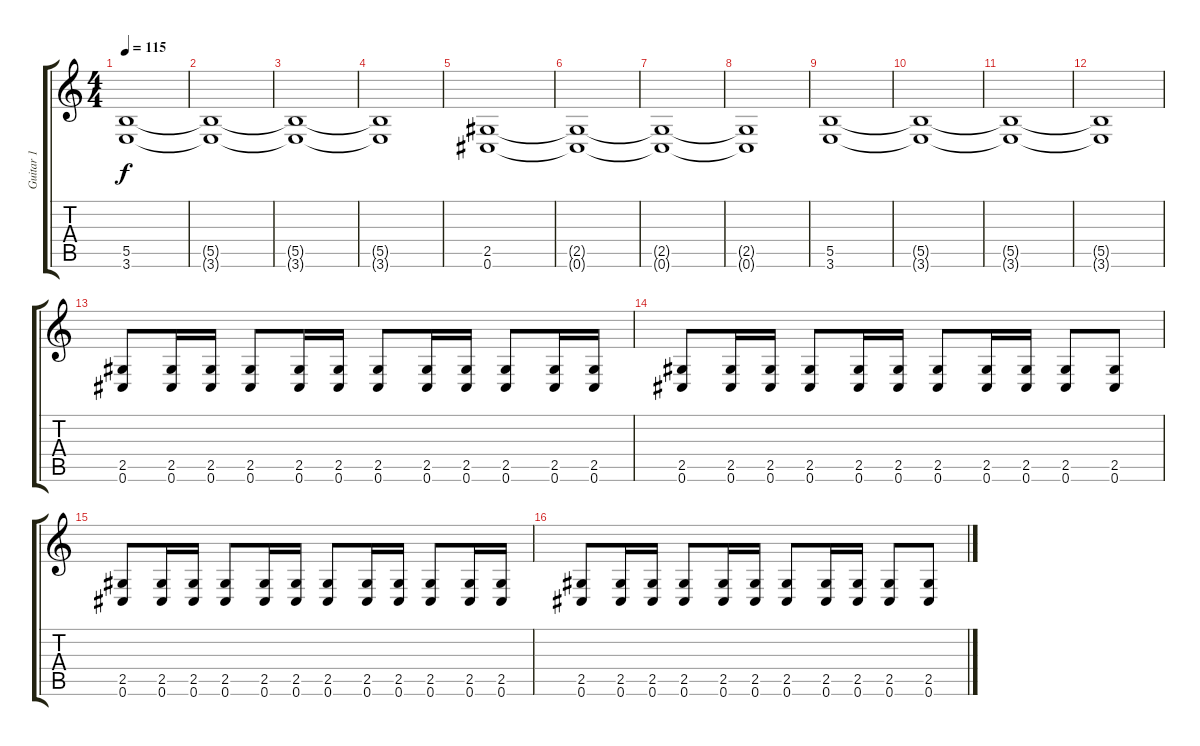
\track ("Guitar 1" "Guitar 1") {instrument distortionguitar}
\staff {score tabs}
\tuning (Db4 Ab3 E3 B2 Gb2 Db2) {hide}
\ts (4 4)
\tempo 115
\clef g2
\ks c
(5.5 3.6).1{dy f} |
(5.5{t} 3.6{t}).1 |
(5.5{t} 3.6{t}).1 |
(5.5{t} 3.6{t}).1 |
(2.5 0.6).1 |
(2.5{t} 0.6{t}).1 |
(2.5{t} 0.6{t}).1 |
(2.5{t} 0.6{t}).1 |
(5.5 3.6).1 |
(5.5{t} 3.6{t}).1 |
(5.5{t} 3.6{t}).1 |
(5.5{t} 3.6{t}).1 |
(2.5 0.6).8 (2.5 0.6).16 (2.5 0.6).16 (2.5 0.6).8 (2.5 0.6).16 (2.5 0.6).16 (2.5 0.6).8 (2.5 0.6).16 (2.5 0.6).16 (2.5 0.6).8 (2.5 0.6).16 (2.5 0.6).16 |
(2.5 0.6).8 (2.5 0.6).16 (2.5 0.6).16 (2.5 0.6).8 (2.5 0.6).16 (2.5 0.6).16 (2.5 0.6).8 (2.5 0.6).16 (2.5 0.6).16 (2.5 0.6).8 (2.5 0.6).8 |
(2.5 0.6).8 (2.5 0.6).16 (2.5 0.6).16 (2.5 0.6).8 (2.5 0.6).16 (2.5 0.6).16 (2.5 0.6).8 (2.5 0.6).16 (2.5 0.6).16 (2.5 0.6).8 (2.5 0.6).16 (2.5 0.6).16 |
(2.5 0.6).8 (2.5 0.6).16 (2.5 0.6).16 (2.5 0.6).8 (2.5 0.6).16 (2.5 0.6).16 (2.5 0.6).8 (2.5 0.6).16 (2.5 0.6).16 (2.5 0.6).8 (2.5 0.6).8
